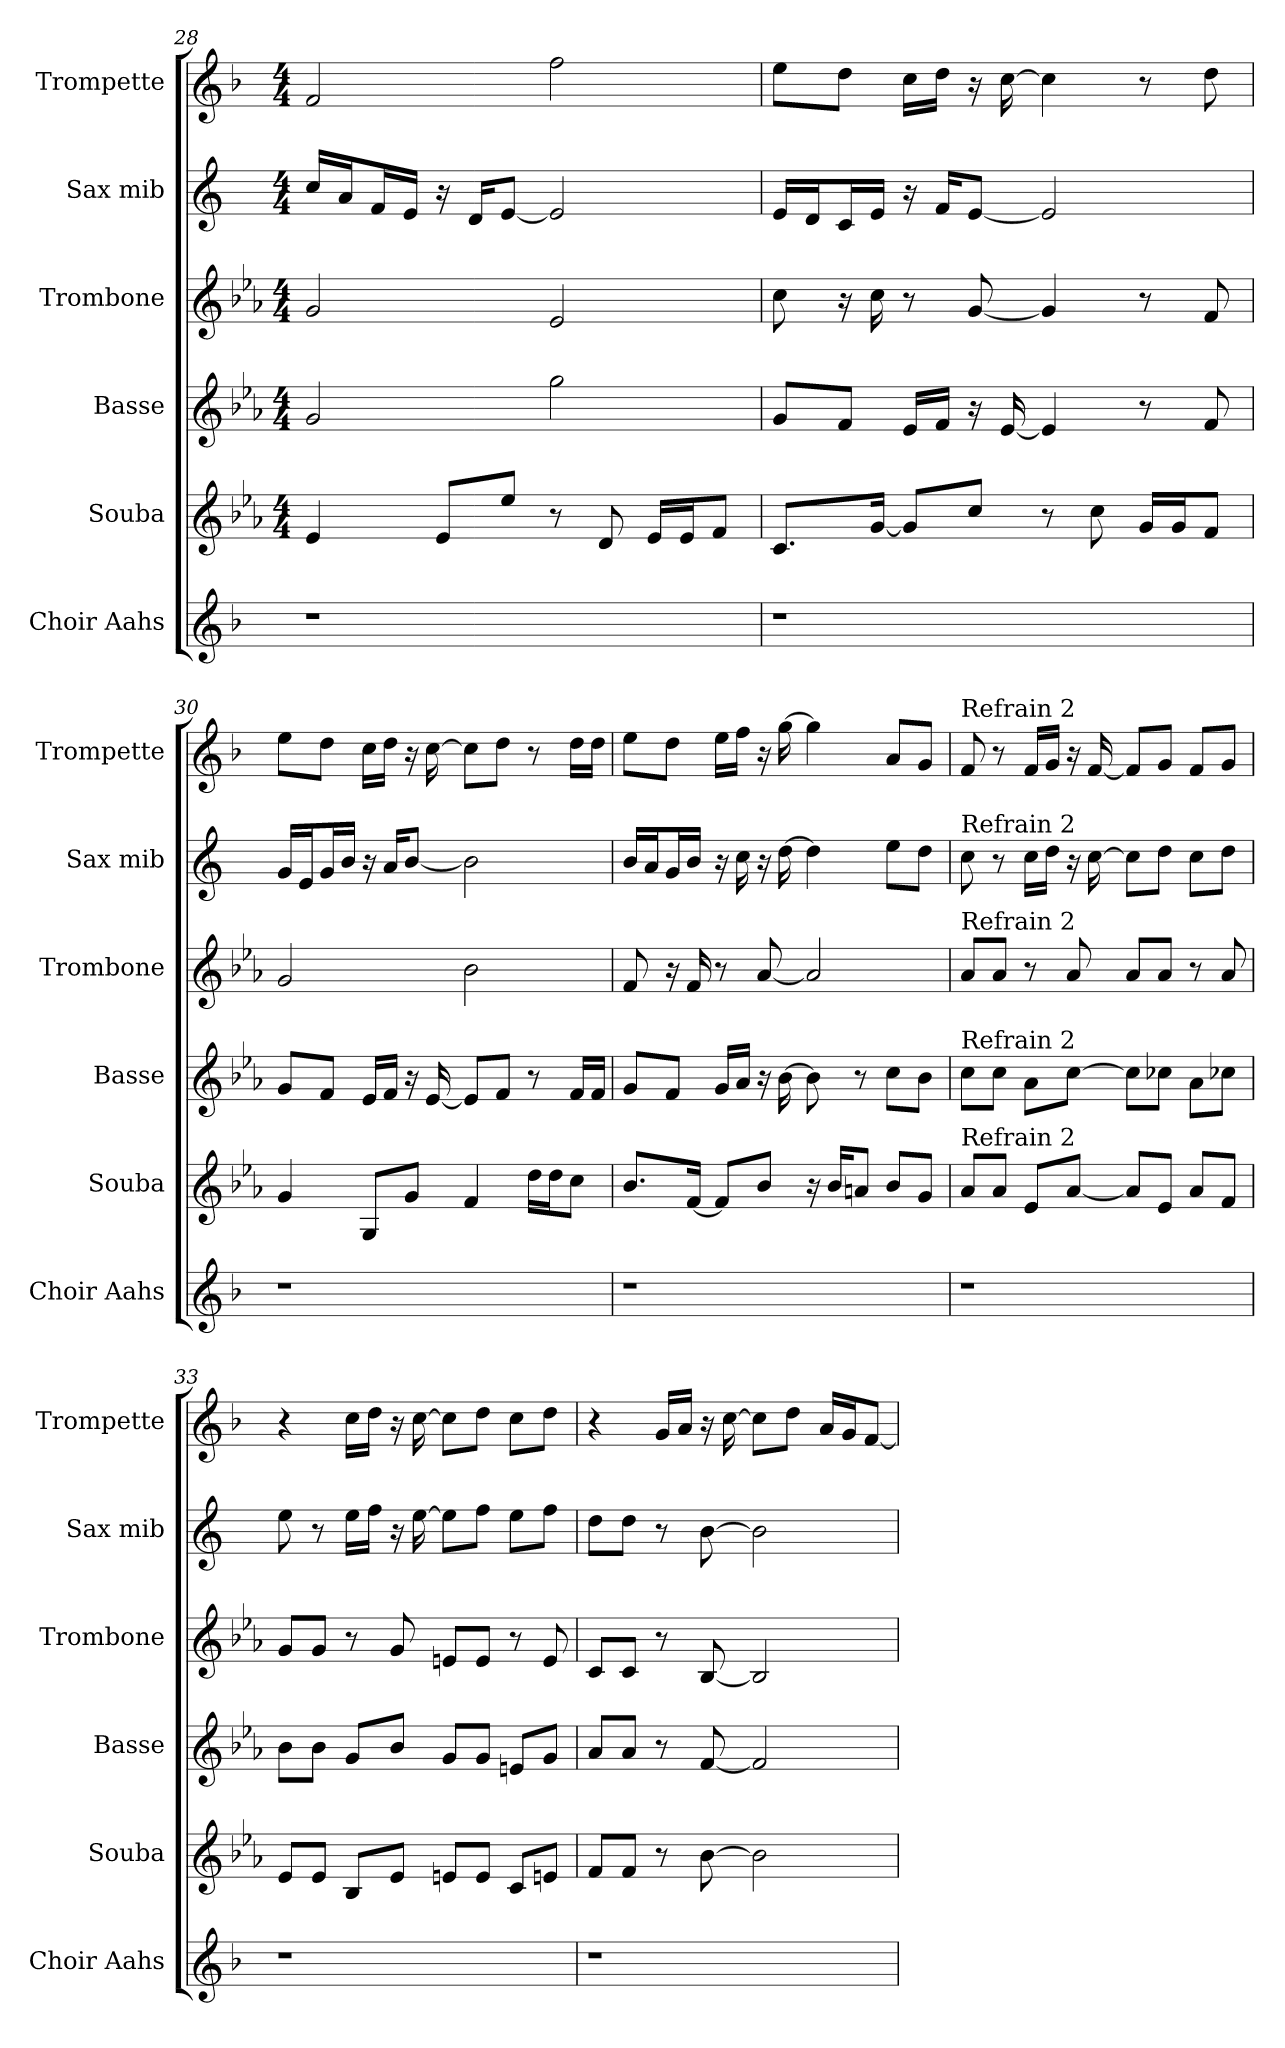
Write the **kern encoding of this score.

**kern	**kern	**kern	**kern	**kern	**kern
*part6	*part5	*part4	*part3	*part2	*part1
*staff6	*staff5	*staff4	*staff3	*staff2	*staff1
*I"Choir Aahs	*I"Souba	*I"Basse	*I"Trombone	*I"Sax mib	*I"Trompette
*I'Choir Aahs	*I'Souba	*I'Basse	*I'Trombone	*I'Sax mib	*I'Trompette
*clefG2	*clefG2	*clefG2	*clefG2	*clefG2	*clefG2
*ITrd1c2	*ITrd15c26	*ITrd8c14	*ITrd8c14	*ITrd5c9	*ITrd1c2
*k[b-e-a-]	*k[b-e-a-]	*k[b-e-a-]	*k[b-e-a-]	*k[b-e-a-]	*k[b-e-a-]
*	*M4/4	*M4/4	*M4/4	*M4/4	*M4/4
=28	=28	=28	=28	=28	=28
1r	4EE-	2G	2G	16e-LL	2e-
.	.	.	.	16cJ	.
.	.	.	.	16A-L	.
.	.	.	.	16GJJ	.
.	8EE-L	.	.	16r	.
.	.	.	.	16FKL	.
.	8E-J	.	.	[8GJ	.
.	8r	2g	2E-	2G]	2ee-
.	8DD	.	.	.	.
.	16EE-LL	.	.	.	.
.	16EE-J	.	.	.	.
.	8FFJ	.	.	.	.
=29	=29	=29	=29	=29	=29
1r	8.CCL	8GL	8c	16GLL	8ddL
.	.	.	.	16FJ	.
.	.	8FJ	16r	16E-L	8ccJ
.	[16GGJk	.	16c	16GJJ	.
.	8GGL]	16E-LL	8r	16r	16b-LL
.	.	16FJJ	.	16A-KL	16ccJJ
.	8CJ	16r	[8G	[8GJ	16r
.	.	[16E-	.	.	[16b-
.	8r	4E-]	4G]	2G]	4b-]
.	8C	.	.	.	.
.	16GGLL	8r	8r	.	8r
.	16GGJ	.	.	.	.
.	8FFJ	8F	8F	.	8cc
=30	=30	=30	=30	=30	=30
1r	4GG	8GL	2G	16B-LL	8ddL
.	.	.	.	16GJ	.
.	.	8FJ	.	16B-L	8ccJ
.	.	.	.	16dJJ	.
.	8GGGL	16E-LL	.	16r	16b-LL
.	.	16FJJ	.	16cKL	16ccJJ
.	8GGJ	16r	.	[8dJ	16r
.	.	[16E-	.	.	[16b-
.	4FF	8E-L]	2B-	2d]	8b-L]
.	.	8FJ	.	.	8ccJ
.	16DLL	8r	.	.	8r
.	16DJ	.	.	.	.
.	8CJ	16FLL	.	.	16ccLL
.	.	16FJJ	.	.	16ccJJ
=31	=31	=31	=31	=31	=31
1r	8.BB-L	8GL	8F	16dLL	8ddL
.	.	.	.	16cJ	.
.	.	8FJ	16r	16B-L	8ccJ
.	[16FFJk	.	16F	16dJJ	.
.	8FFL]	16GLL	8r	16r	16ddLL
.	.	16A-JJ	.	16e-	16ee-JJ
.	8BB-J	16r	[8A-	16r	16r
.	.	[16B-	.	[16f	[16ff
.	16r	8B-]	2A-]	4f]	4ff]
.	16BB-KL	.	.	.	.
.	8AAnJ	8r	.	.	.
.	8BB-L	8cL	.	8gL	8gL
.	8GGJ	8B-J	.	8fJ	8fJ
=32	=32	=32	=32	=32	=32
!	!	!	!	!	!LO:TX:t=Refrain 2
!	!	!	!	!LO:TX:t=Refrain 2	!
!	!	!	!LO:TX:t=Refrain 2	!	!
!	!	!LO:TX:t=Refrain 2	!	!	!
!	!LO:TX:t=Refrain 2	!	!	!	!
1r	8AA-L	8cL	8A-L	8e-	8e-
.	8AA-J	8cJ	8A-J	8r	8r
.	8EE-L	8A-L	8r	16e-LL	16e-LL
.	.	.	.	16fJJ	16fJJ
.	[8AA-J	[8cJ	8A-	16r	16r
.	.	.	.	[16e-	[16e-
.	8AA-L]	8cL]	8A-L	8e-L]	8e-L]
.	8EE-J	8c-XJ	8A-J	8fJ	8fJ
.	8AA-L	8A-L	8r	8e-L	8e-L
.	8FFJ	8c-XJ	8A-	8fJ	8fJ
=33	=33	=33	=33	=33	=33
1r	8EE-L	8B-L	8GL	8g	4r
.	8EE-J	8B-J	8GJ	8r	.
.	8BBB-L	8GL	8r	16gLL	16b-LL
.	.	.	.	16a-JJ	16ccJJ
.	8EE-J	8B-J	8G	16r	16r
.	.	.	.	[16g	[16b-
.	8EEnL	8GL	8EnL	8gL]	8b-L]
.	8EEJ	8GJ	8EJ	8a-J	8ccJ
.	8CCL	8EnL	8r	8gL	8b-L
.	8EEnJ	8GJ	8E	8a-J	8ccJ
=34	=34	=34	=34	=34	=34
1r	8FFL	8A-L	8CL	8fL	4r
.	8FFJ	8A-J	8CJ	8fJ	.
.	8r	8r	8r	8r	16fLL
.	.	.	.	.	16gJJ
.	[8BB-	[8F	[8BB-	[8d	16r
.	.	.	.	.	[16b-
.	2BB-]	2F]	2BB-]	2d]	8b-L]
.	.	.	.	.	8ccJ
.	.	.	.	.	16gLL
.	.	.	.	.	16fJ
.	.	.	.	.	[8e-J
=	=	=	=	=	=
*-	*-	*-	*-	*-	*-
